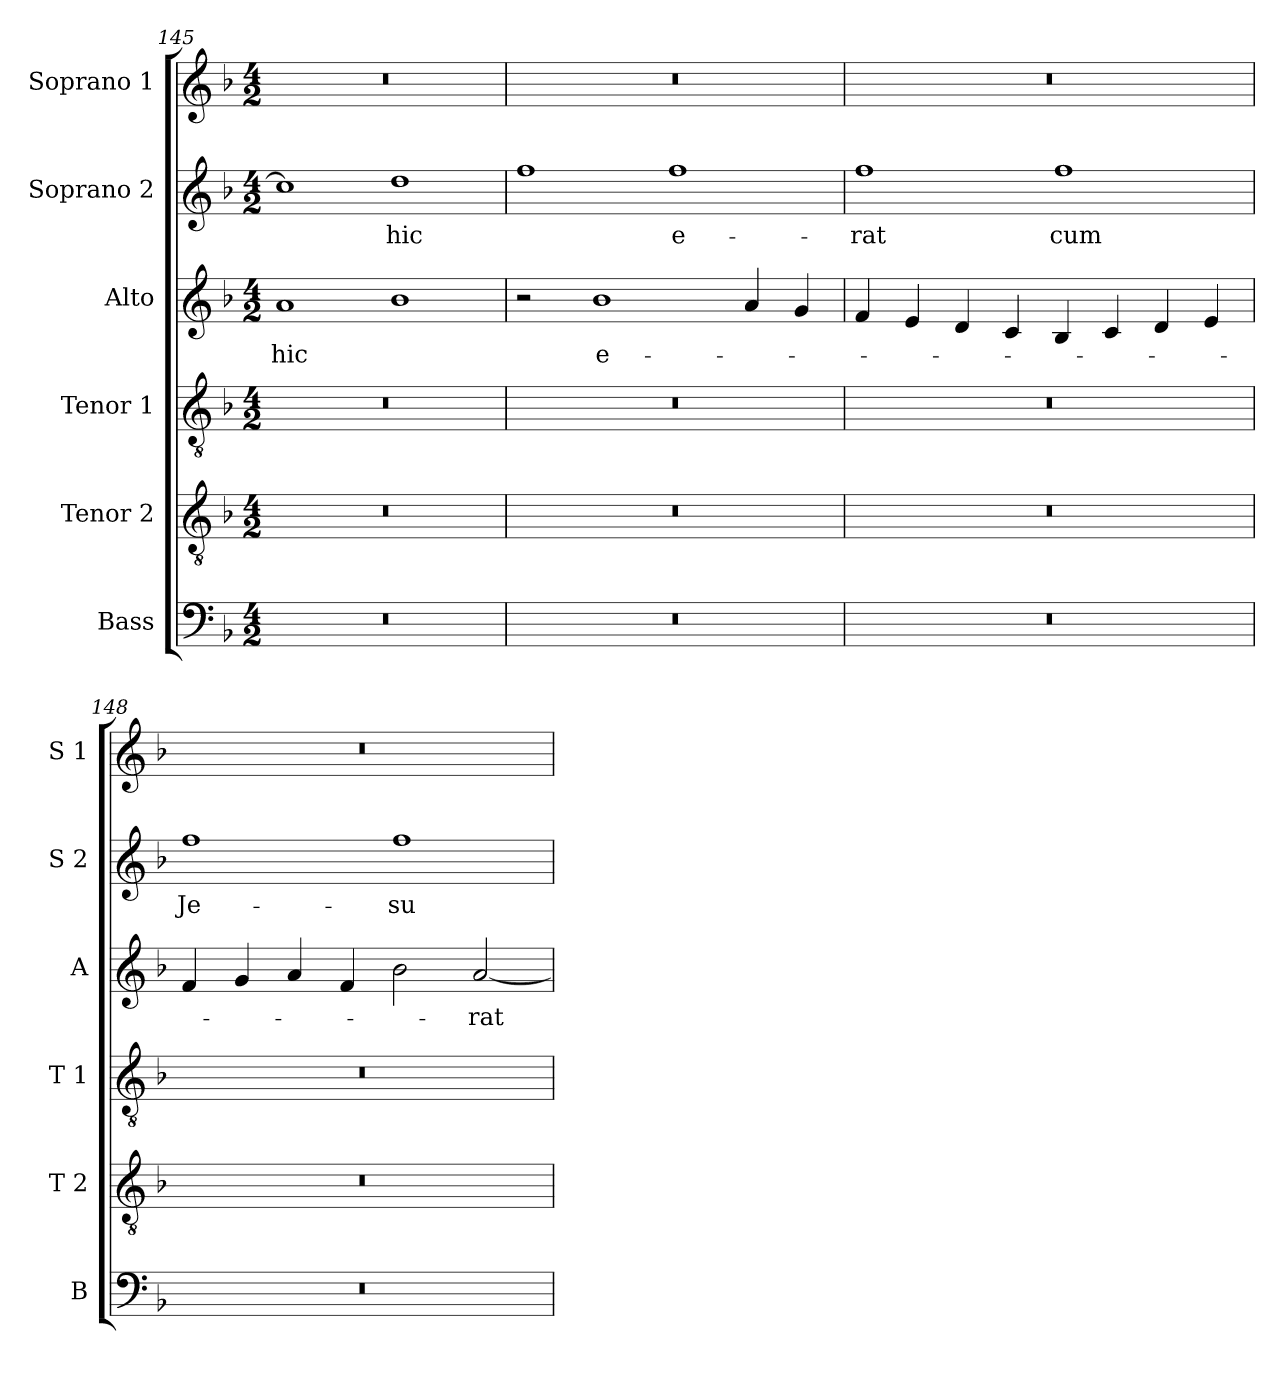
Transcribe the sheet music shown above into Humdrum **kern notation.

**kern	**kern	**kern	**kern	**text	**kern	**text	**kern
*part6	*part5	*part4	*part3	*part3	*part2	*part2	*part1
*staff6	*staff5	*staff4	*staff3	*staff3	*staff2	*staff2	*staff1
*I"Bass	*I"Tenor 2	*I"Tenor 1	*I"Alto	*	*I"Soprano 2	*	*I"Soprano 1
*I'B	*I'T 2	*I'T 1	*I'A	*	*I'S 2	*	*I'S 1
*clefF4	*clefGv2	*clefGv2	*clefG2	*	*clefG2	*	*clefG2
*k[b-]	*k[b-]	*k[b-]	*k[b-]	*	*k[b-]	*	*k[b-]
*F:	*F:	*F:	*F:	*	*F:	*	*F:
*M4/2	*M4/2	*M4/2	*M4/2	*	*M4/2	*	*M4/2
=145	=145	=145	=145	=145	=145	=145	=145
!	!	!	!	!LO:LY:b	!	!	!
0r	0r	0r	1a	hic	1cc]	.	0r
!	!	!	!	!	!	!LO:LY:b	!
.	.	.	1b-	.	1dd	hic	.
=146	=146	=146	=146	=146	=146	=146	=146
0r	0r	0r	2r	.	1ff	.	0r
!	!	!	!	!LO:LY:b	!	!	!
.	.	.	1b-	e-	.	.	.
!	!	!	!	!	!	!LO:LY:b	!
.	.	.	.	.	1ff	e-	.
.	.	.	4a/	.	.	.	.
.	.	.	4g/	.	.	.	.
!!LO:LB:g=z
=147	=147	=147	=147	=147	=147	=147	=147
!	!	!	!	!	!	!LO:LY:b	!
0r	0r	0r	4f/	.	1ff	-rat	0r
.	.	.	4e/	.	.	.	.
.	.	.	4d/	.	.	.	.
.	.	.	4c/	.	.	.	.
!	!	!	!	!	!	!LO:LY:b	!
.	.	.	4B-/	.	1ff	cum	.
.	.	.	4c/	.	.	.	.
.	.	.	4d/	.	.	.	.
.	.	.	4e/	.	.	.	.
=148	=148	=148	=148	=148	=148	=148	=148
!	!	!	!	!	!	!LO:LY:b	!
0r	0r	0r	4f/	.	1ff	Je-	0r
.	.	.	4g/	.	.	.	.
.	.	.	4a/	.	.	.	.
.	.	.	4f/	.	.	.	.
!	!	!	!	!	!	!LO:LY:b	!
.	.	.	2b-\	.	1ff	-su	.
!	!	!	!	!LO:LY:b	!	!	!
.	.	.	[2a/	-rat	.	.	.
=	=	=	=	=	=	=	=
*-	*-	*-	*-	*-	*-	*-	*-
